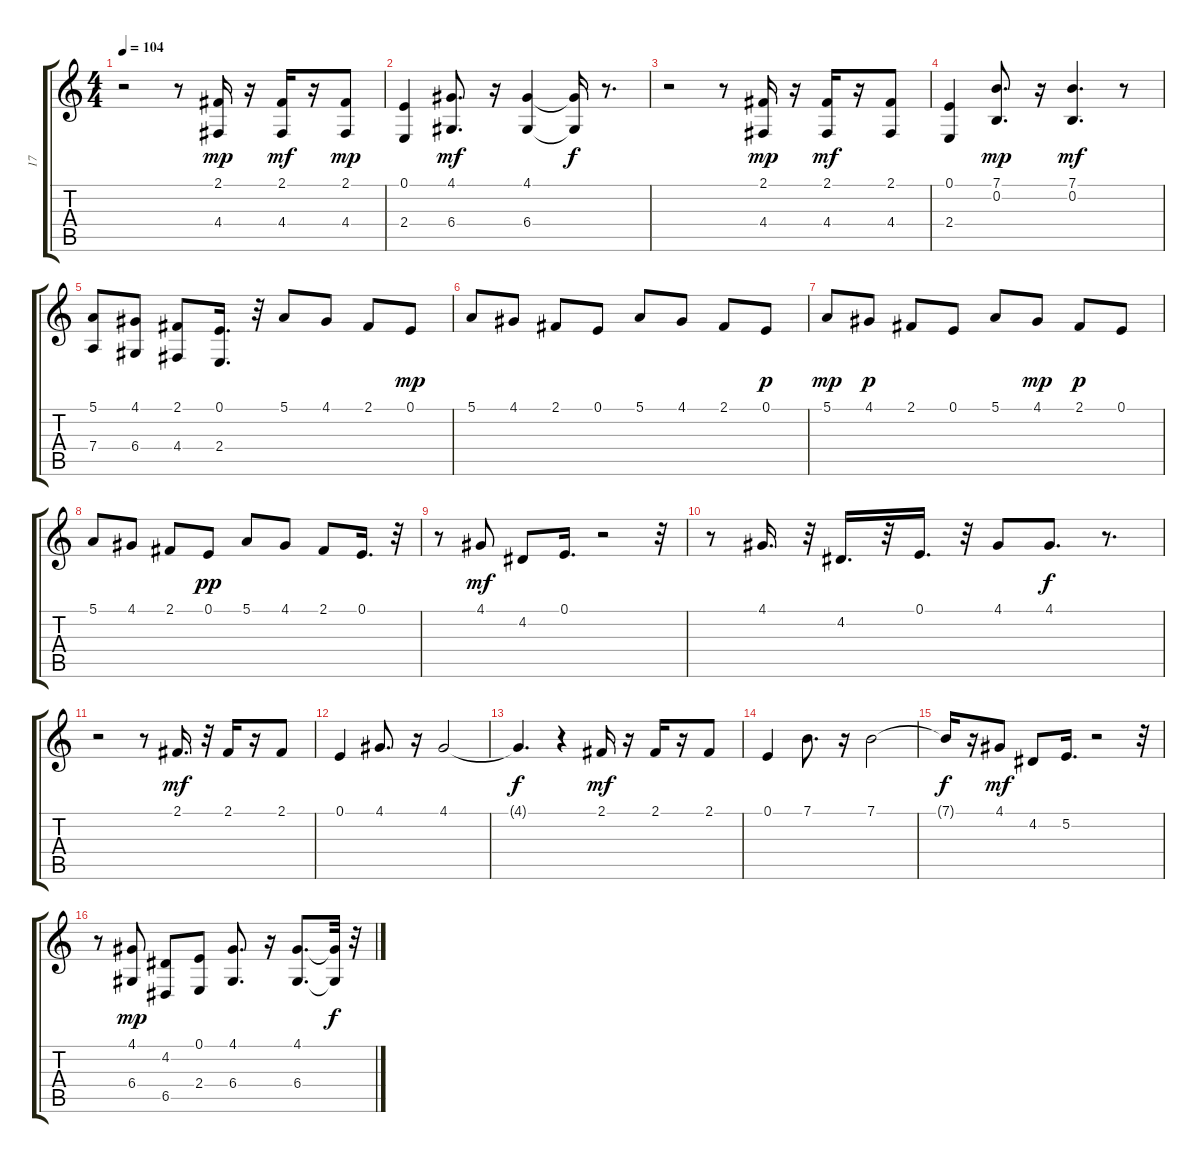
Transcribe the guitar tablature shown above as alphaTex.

\track ("17" "17") {instrument drawbarorgan}
\staff {score tabs}
\tuning (E4 B3 G3 D3 A2 E2) {hide}
\ts (4 4)
\tempo 104
\clef g2
\ks c
r.2{dy f} r.8 (2.1 4.4).16{dy mp} r.16 (2.1 4.4).16{dy mf} r.16 (2.1 4.4).8{dy mp} |
(0.1 2.4).4 (4.1 6.4).8{d dy mf} r.16 (4.1 6.4).4 (4.1{t} 6.4{t}).16{dy f} r.8{d} |
r.2 r.8 (2.1 4.4).16{dy mp} r.16 (2.1 4.4).16{dy mf} r.16 (2.1 4.4).8 |
(0.1 2.4).4 (7.1 0.2).8{d dy mp} r.16 (7.1 0.2).4{d dy mf} r.8 |
(5.1 7.4).8 (4.1 6.4).8 (2.1 4.4).8 (0.1 2.4).16{d} r.32 5.1.8 4.1.8 2.1.8 0.1.8{dy mp} |
5.1.8 4.1.8 2.1.8 0.1.8 5.1.8 4.1.8 2.1.8 0.1.8{dy p} |
5.1.8{dy mp} 4.1.8{dy p} 2.1.8 0.1.8 5.1.8 4.1.8{dy mp} 2.1.8{dy p} 0.1.8 |
5.1.8 4.1.8 2.1.8 0.1.8{dy pp} 5.1.8 4.1.8 2.1.8 0.1.16{d} r.32 |
r.8 4.1.8{dy mf} 4.2.8 0.1.16{d} r.2 r.32 |
r.8 4.1.16{d} r.32 4.2.16{d} r.32 0.1.16{d} r.32 4.1.8 4.1.8{d dy f} r.8{d} |
r.2 r.8 2.1.16{d dy mf} r.32 2.1.16 r.16 2.1.8 |
0.1.4 4.1.8{d} r.16 4.1.2 |
4.1{t}.4{d dy f} r.4 2.1.16{dy mf} r.16 2.1.16 r.16 2.1.8 |
0.1.4 7.1.8{d} r.16 7.1.2 |
7.1{t}.16{dy f} r.16 4.1.8{dy mf} 4.2.8 5.2.16{d} r.2 r.32 |
r.8 (4.1 6.4).8{dy mp} (4.2 6.5).8 (0.1 2.4).8 (4.1 6.4).8{d} r.16 (4.1 6.4).8{d} (4.1{t} 6.4{t}).32{dy f} r.32
